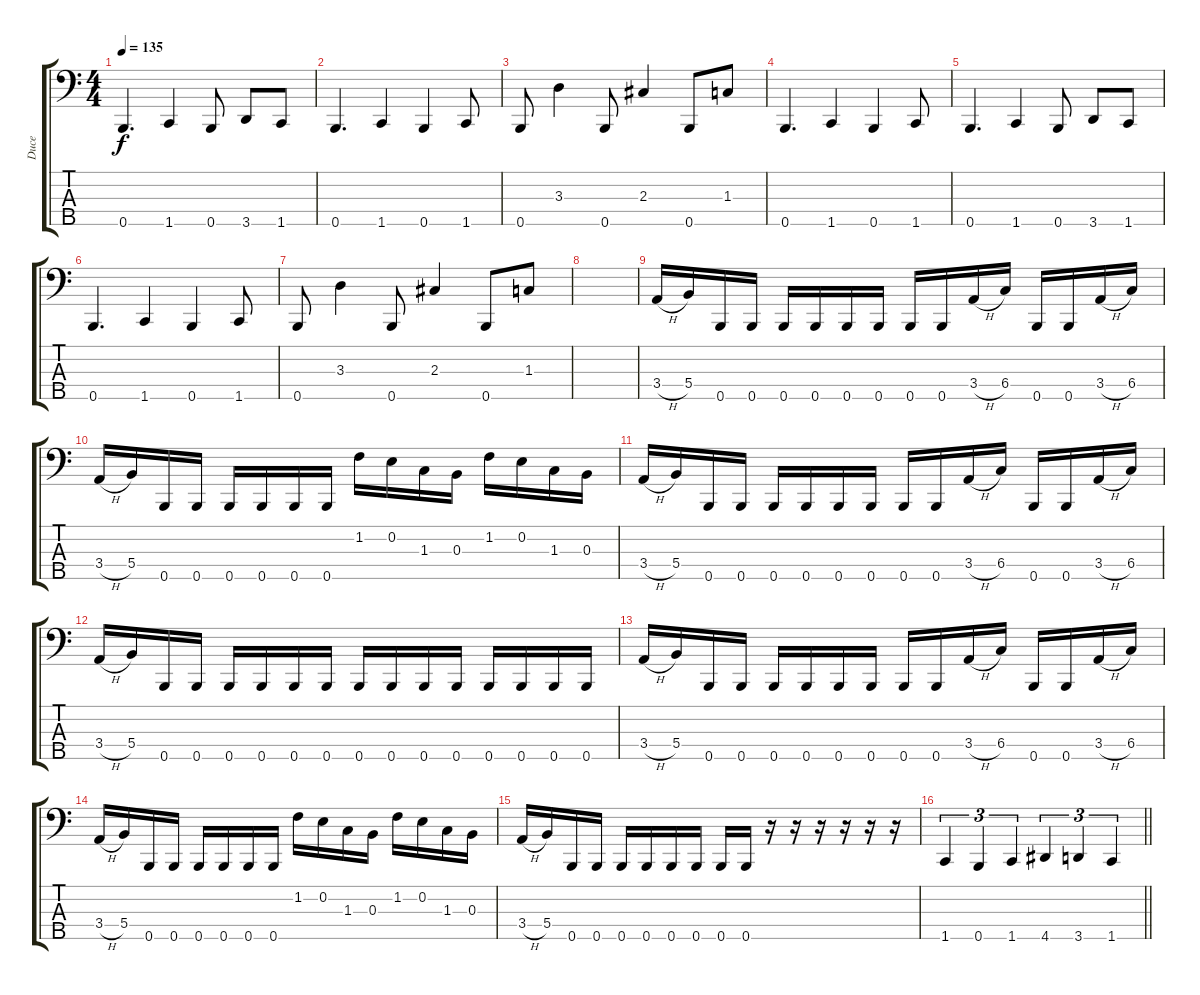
\track ("Duce" "Duce") {instrument electricbasspick}
\staff {score tabs}
\tuning (Ab2 E2 B1 Gb1 B0) {hide}
\ts (4 4)
\tempo 135
\clef f4
\ks c
0.5.4{d dy f} 1.5.4 0.5.8 3.5.8 1.5.8 |
0.5.4{d} 1.5.4 0.5.4 1.5.8 |
0.5.8 3.3.4 0.5.8 2.3.4 0.5.8 1.3.8 |
0.5.4{d} 1.5.4 0.5.4 1.5.8 |
0.5.4{d} 1.5.4 0.5.8 3.5.8 1.5.8 |
0.5.4{d} 1.5.4 0.5.4 1.5.8 |
0.5.8 3.3.4 0.5.8 2.3.4 0.5.8 1.3.8 |
|
3.4{h}.16 5.4.16 0.5.16 0.5.16 0.5.16 0.5.16 0.5.16 0.5.16 0.5.16 0.5.16 3.4{h}.16 6.4.16 0.5.16 0.5.16 3.4{h}.16 6.4.16 |
3.4{h}.16 5.4.16 0.5.16 0.5.16 0.5.16 0.5.16 0.5.16 0.5.16 1.2.16 0.2.16 1.3.16 0.3.16 1.2.16 0.2.16 1.3.16 0.3.16 |
3.4{h}.16 5.4.16 0.5.16 0.5.16 0.5.16 0.5.16 0.5.16 0.5.16 0.5.16 0.5.16 3.4{h}.16 6.4.16 0.5.16 0.5.16 3.4{h}.16 6.4.16 |
3.4{h}.16 5.4.16 0.5.16 0.5.16 0.5.16 0.5.16 0.5.16 0.5.16 0.5.16 0.5.16 0.5.16 0.5.16 0.5.16 0.5.16 0.5.16 0.5.16 |
3.4{h}.16 5.4.16 0.5.16 0.5.16 0.5.16 0.5.16 0.5.16 0.5.16 0.5.16 0.5.16 3.4{h}.16 6.4.16 0.5.16 0.5.16 3.4{h}.16 6.4.16 |
3.4{h}.16 5.4.16 0.5.16 0.5.16 0.5.16 0.5.16 0.5.16 0.5.16 1.2.16 0.2.16 1.3.16 0.3.16 1.2.16 0.2.16 1.3.16 0.3.16 |
3.4{h}.16 5.4.16 0.5.16 0.5.16 0.5.16 0.5.16 0.5.16 0.5.16 0.5.16 0.5.16 r.16 r.16 r.16 r.16 r.16 r.16 |
\barLineRight lightlight
1.5.4{tu (3 2)} 0.5.4{tu (3 2)} 1.5.4{tu (3 2)} 4.5.4{tu (3 2)} 3.5.4{tu (3 2)} 1.5.4{tu (3 2)}
